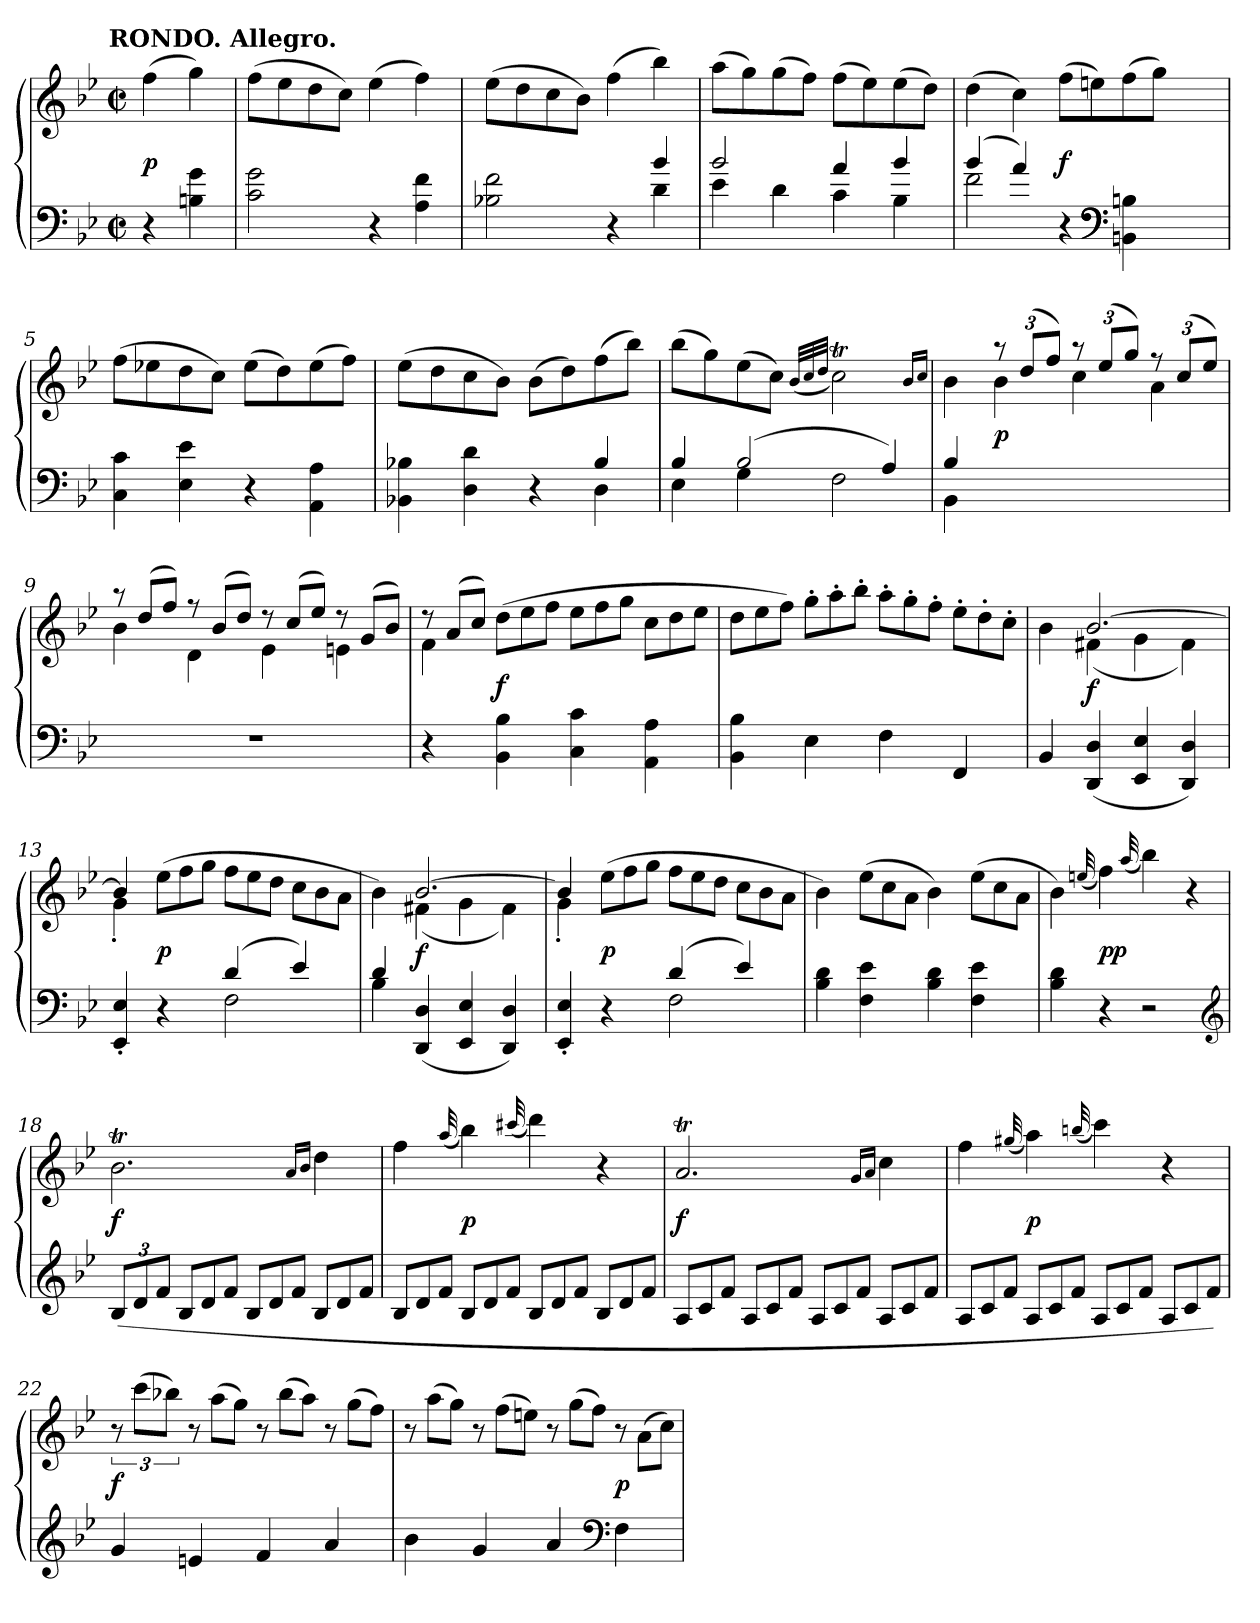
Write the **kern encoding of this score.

**kern	**kern	**dynam
*part1	*part1	*part1
*staff2	*staff1	*staff1/2
*clefF4	*clefG2	*
*k[b-e-]	*k[b-e-]	*
*B-:	*B-:	*
!!LO:TX:omd:t=RONDO. Allegro.
*M2/2	*M2/2	*
*met(c|)	*met(c|)	*
*MM160	*MM160	*
=	=	=
4r	(4ff	p
4Bn 4g	4gg)	.
=1	=1	=1
2c 2g	(8ffL	.
.	8ee-	.
.	8dd	.
.	8ccJ)	.
4r	(4ee-	.
4A 4f	4ff)	.
=2	=2	=2
*^	*	*
2B-X 2f	2.ryy	(8ee-L	.
.	.	8dd	.
.	.	8cc	.
.	.	8b-J)	.
4r	.	(4ff	.
4b-	4d	4bb-)	.
=3	=3	=3	=3
2b-	4e-	(8aaL	.
.	.	8gg)	.
.	4d	(8gg	.
.	.	8ffJ)	.
4a	4c	(8ffL	.
.	.	8ee-)	.
4b-	4B-	(8ee-	.
.	.	8ddJ)	.
=4	=4	=4	=4
(4b-	2f	(4dd	.
4a)	.	4cc)	.
4ryy	4r	(8ffL	f
.	.	8een)	.
*clefF4	*	*	*
4ryy	4BBn 4Bn	(8ff	.
.	.	8ggJ)	.
4ryy	4ryy	4ryy	.
*v	*v	*	*
!!LO:LB:g=z
=5	=5	=5
4C 4c	(8ffL	.
.	8ee-X	.
4E- 4e-	8dd	.
.	8ccJ)	.
4r	(8ee-L	.
.	8dd)	.
4AA 4A	(8ee-	.
.	8ffJ)	.
=6	=6	=6
*^	*	*
2.ryy	4BB-X 4B-X	(8ee-L	.
.	.	8dd	.
.	4D 4d	8cc	.
.	.	8b-J)	.
.	4r	(8b-L	.
.	.	8dd)	.
4B-	4D	(8ff	.
.	.	8bb-J)	.
=7	=7	=7	=7
4B-	4E-	(8bb-L	.
.	.	8gg)	.
(2B-	4G	(8ee-	.
.	.	8ccJ)	.
.	.	(32qb-LLL	.
.	.	32qcc	.
.	.	32qddJJJ	.
.	2F	2ccT)	.
4A)	.	.	.
.	.	16qb-TTTLL	.
.	.	16qccJJ	.
=8	=8	=8	=8
*	*	*^	*
4B-	4BB-	4ryy	4b-	.
*	*	*Xbrackettup	*	*
2.ryy	2.ryy	12raa	4b-	p
.	.	(12ddL	.	.
.	.	12ffJ)	.	.
.	.	12raa	4cc	.
.	.	(12ee-L	.	.
.	.	12ggJ)	.	.
.	.	12rff	4a	.
.	.	(12ccL	.	.
.	.	12ee-J)	.	.
*v	*v	*	*	*
!!LO:LB:g=z	!!
=9	=9	=9	=9
*	*Xtuplet	*	*
1r	12raa	4b-	.
.	(12ddL	.	.
.	12ffJ)	.	.
.	12r	4d	.
.	(12b-L	.	.
.	12ddJ)	.	.
.	12rdd	4e-	.
.	(12ccL	.	.
.	12ee-J)	.	.
.	12rdd	4en	.
.	(12gL	.	.
.	12b-J)	.	.
=10	=10	=10	=10
4r	12rdd	4f	.
.	(12aL	.	.
.	12ccJ)	.	.
4BB- 4B-	2.ryy	(>12ddL	f
.	.	12ee-	.
.	.	12ffJ	.
4C 4c	.	12ee-L	.
.	.	12ff	.
.	.	12ggJ	.
4AA 4A	.	12ccL	.
.	.	12dd	.
.	.	12ee-J	.
*	*v	*v	*
=11	=11	=11
4BB- 4B-	12ddL	.
.	12ee-	.
.	12ffJ)	.
4E-	12gg'L	.
.	12aa'	.
.	12bb-'J	.
4F	12aa'L	.
.	12gg'	.
.	12ff'J	.
4FF	12ee-'L	.
.	12dd'	.
.	12cc'J	.
=12	=12	=12
*	*^	*
4BB-	4ryy	4b-	.
(4DD 4D	[2.b-	(4f#X	f
4EE- 4E-	.	4g	.
4DD 4D)	.	4f#)	.
!!LO:LB:g=z	!!
=13	=13	=13	=13
*^	*	*	*
4EE-' 4E-'	2ryy	4b-]	4g'	.
4r	.	2.ryy	(12ee-L	p
.	.	.	12ff	.
.	.	.	12ggJ	.
(4d	2F	.	12ffL	.
.	.	.	12ee-	.
.	.	.	12ddJ	.
4e-)	.	.	12ccL	.
.	.	.	12b-	.
.	.	.	12aJ	.
=14	=14	=14	=14	=14
4d	4B-	4ryy	4b-)	.
(4DD 4D	2.ryy	[2.b-	(4f#X	f
4EE- 4E-	.	.	4g	.
4DD 4D)	.	.	4f#)	.
=15	=15	=15	=15	=15
4EE-' 4E-'	2ryy	4b-]	4g'	.
4r	.	2.ryy	(12ee-L	p
.	.	.	12ff	.
.	.	.	12ggJ	.
(4d	2F	.	12ffL	.
.	.	.	12ee-	.
.	.	.	12ddJ	.
4e-)	.	.	12ccL	.
.	.	.	12b-	.
.	.	.	12aJ	.
*v	*v	*	*	*
*	*v	*v	*
=16	=16	=16
4B- 4d	4b-)	.
4F 4e-	(12ee-L	.
.	12cc	.
.	12aJ	.
4B- 4d	4b-)	.
4F 4e-	(12ee-L	.
.	12cc	.
.	12aJ	.
=17	=17	=17
4B- 4d	4b-)	.
.	(32qqeen	.
4r	4ff)	pp
.	(32qqaa	.
2r	4bb-)	.
.	4r	.
*clefG2	*	*
!!LO:LB:g=z
=18	=18	=18
*Xbrackettup	*	*
(12B-L	2.b-T	f
12d	.	.
12fJ	.	.
*Xtuplet	*	*
12B-L	.	.
12d	.	.
12fJ	.	.
12B-L	.	.
12d	.	.
12fJ	.	.
.	16qaTTTLL	.
.	16qb-JJ	.
12B-L	4dd	.
12d	.	.
12fJ	.	.
=19	=19	=19
12B-L	4ff	.
12d	.	.
12fJ	.	.
.	(32qqaa	.
12B-L	4bb-)	p
12d	.	.
12fJ	.	.
.	(32qqccc#X	.
12B-L	4ddd)	.
12d	.	.
12fJ	.	.
12B-L	4r	.
12d	.	.
12fJ	.	.
=20	=20	=20
12AL	2.at	f
12c	.	.
12fJ	.	.
12AL	.	.
12c	.	.
12fJ	.	.
12AL	.	.
12c	.	.
12fJ	.	.
.	16qgTTTLL	.
.	16qaJJ	.
12AL	4cc	.
12c	.	.
12fJ	.	.
=21	=21	=21
12AL	4ff	.
12c	.	.
12fJ	.	.
.	(32qqgg#X	.
12AL	4aa)	p
12c	.	.
12fJ	.	.
.	(32qqbbn	.
12AL	4ccc)	.
12c	.	.
12fJ	.	.
12AL	4r	.
12c	.	.
12fJ)	.	.
!!LO:LB:g=z
=22	=22	=22
*	*tuplet	*
*	*brackettup	*
4g	12r	f
.	(12cccL	.
.	12bb-XJ)	.
*	*Xtuplet	*
4en	12r	.
.	(12aaL	.
.	12ggJ)	.
4f	12r	.
.	(12bb-L	.
.	12aaJ)	.
4a	12r	.
.	(12ggL	.
.	12ffJ)	.
=23	=23	=23
4b-	12r	.
.	(12aaL	.
.	12ggJ)	.
4g	12r	.
.	(12ffL	.
.	12eenJ)	.
4a	12r	.
.	(12ggL	.
.	12ffJ)	.
*clefF4	*	*
4F	12r	p
.	(12aL	.
.	12ccJ)	.
=	=	=
*-	*-	*-
